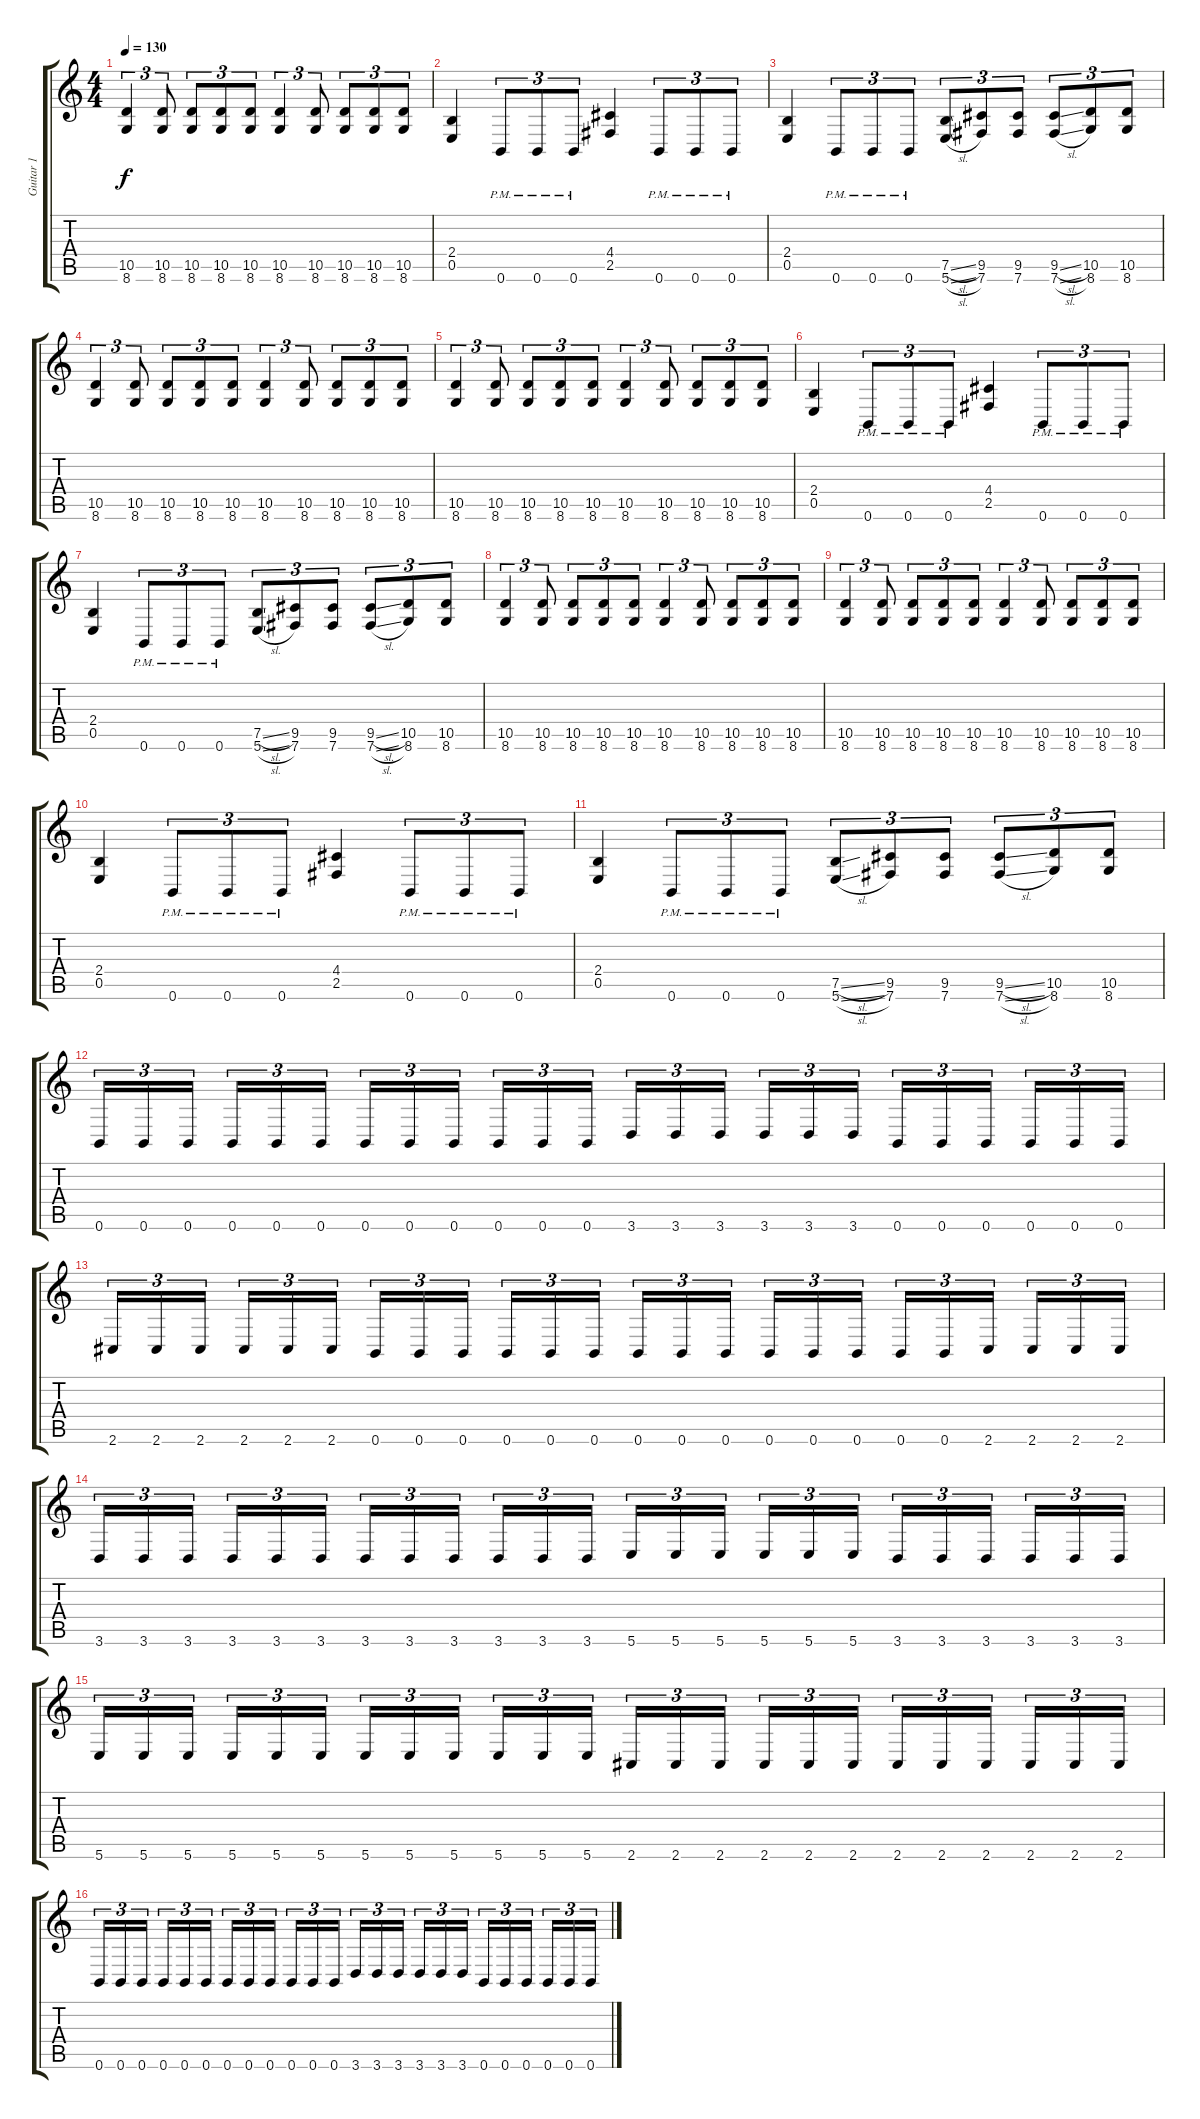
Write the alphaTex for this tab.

\track ("Guitar 1" "Guitar 1") {instrument distortionguitar}
\staff {score tabs}
\tuning (B3 Gb3 D3 A2 E2 B1) {hide}
\ts (4 4)
\tempo 130
\clef g2
\ks c
(10.5 8.6).4{tu (3 2) dy f} (10.5 8.6).8{tu (3 2)} (10.5 8.6).8{tu (3 2)} (10.5 8.6).8{tu (3 2)} (10.5 8.6).8{tu (3 2)} (10.5 8.6).4{tu (3 2)} (10.5 8.6).8{tu (3 2)} (10.5 8.6).8{tu (3 2)} (10.5 8.6).8{tu (3 2)} (10.5 8.6).8{tu (3 2)} |
(2.4 0.5).4 0.6{pm}.8{tu (3 2)} 0.6{pm}.8{tu (3 2)} 0.6{pm}.8{tu (3 2)} (4.4 2.5).4 0.6{pm}.8{tu (3 2)} 0.6{pm}.8{tu (3 2)} 0.6{pm}.8{tu (3 2)} |
(2.4 0.5).4 0.6{pm}.8{tu (3 2)} 0.6{pm}.8{tu (3 2)} 0.6{pm}.8{tu (3 2)} (7.5{sl} 5.6{sl}).8{tu (3 2)} (9.5 7.6).8{tu (3 2)} (9.5 7.6).8{tu (3 2)} (9.5{sl} 7.6{sl}).8{tu (3 2)} (10.5 8.6).8{tu (3 2)} (10.5 8.6).8{tu (3 2)} |
(10.5 8.6).4{tu (3 2)} (10.5 8.6).8{tu (3 2)} (10.5 8.6).8{tu (3 2)} (10.5 8.6).8{tu (3 2)} (10.5 8.6).8{tu (3 2)} (10.5 8.6).4{tu (3 2)} (10.5 8.6).8{tu (3 2)} (10.5 8.6).8{tu (3 2)} (10.5 8.6).8{tu (3 2)} (10.5 8.6).8{tu (3 2)} |
(10.5 8.6).4{tu (3 2)} (10.5 8.6).8{tu (3 2)} (10.5 8.6).8{tu (3 2)} (10.5 8.6).8{tu (3 2)} (10.5 8.6).8{tu (3 2)} (10.5 8.6).4{tu (3 2)} (10.5 8.6).8{tu (3 2)} (10.5 8.6).8{tu (3 2)} (10.5 8.6).8{tu (3 2)} (10.5 8.6).8{tu (3 2)} |
(2.4 0.5).4 0.6{pm}.8{tu (3 2)} 0.6{pm}.8{tu (3 2)} 0.6{pm}.8{tu (3 2)} (4.4 2.5).4 0.6{pm}.8{tu (3 2)} 0.6{pm}.8{tu (3 2)} 0.6{pm}.8{tu (3 2)} |
(2.4 0.5).4 0.6{pm}.8{tu (3 2)} 0.6{pm}.8{tu (3 2)} 0.6{pm}.8{tu (3 2)} (7.5{sl} 5.6{sl}).8{tu (3 2)} (9.5 7.6).8{tu (3 2)} (9.5 7.6).8{tu (3 2)} (9.5{sl} 7.6{sl}).8{tu (3 2)} (10.5 8.6).8{tu (3 2)} (10.5 8.6).8{tu (3 2)} |
(10.5 8.6).4{tu (3 2)} (10.5 8.6).8{tu (3 2)} (10.5 8.6).8{tu (3 2)} (10.5 8.6).8{tu (3 2)} (10.5 8.6).8{tu (3 2)} (10.5 8.6).4{tu (3 2)} (10.5 8.6).8{tu (3 2)} (10.5 8.6).8{tu (3 2)} (10.5 8.6).8{tu (3 2)} (10.5 8.6).8{tu (3 2)} |
(10.5 8.6).4{tu (3 2)} (10.5 8.6).8{tu (3 2)} (10.5 8.6).8{tu (3 2)} (10.5 8.6).8{tu (3 2)} (10.5 8.6).8{tu (3 2)} (10.5 8.6).4{tu (3 2)} (10.5 8.6).8{tu (3 2)} (10.5 8.6).8{tu (3 2)} (10.5 8.6).8{tu (3 2)} (10.5 8.6).8{tu (3 2)} |
(2.4 0.5).4 0.6{pm}.8{tu (3 2)} 0.6{pm}.8{tu (3 2)} 0.6{pm}.8{tu (3 2)} (4.4 2.5).4 0.6{pm}.8{tu (3 2)} 0.6{pm}.8{tu (3 2)} 0.6{pm}.8{tu (3 2)} |
(2.4 0.5).4 0.6{pm}.8{tu (3 2)} 0.6{pm}.8{tu (3 2)} 0.6{pm}.8{tu (3 2)} (7.5{sl} 5.6{sl}).8{tu (3 2)} (9.5 7.6).8{tu (3 2)} (9.5 7.6).8{tu (3 2)} (9.5{sl} 7.6{sl}).8{tu (3 2)} (10.5 8.6).8{tu (3 2)} (10.5 8.6).8{tu (3 2)} |
0.6.16{tu (3 2)} 0.6.16{tu (3 2)} 0.6.16{tu (3 2)} 0.6.16{tu (3 2)} 0.6.16{tu (3 2)} 0.6.16{tu (3 2)} 0.6.16{tu (3 2)} 0.6.16{tu (3 2)} 0.6.16{tu (3 2)} 0.6.16{tu (3 2)} 0.6.16{tu (3 2)} 0.6.16{tu (3 2)} 3.6.16{tu (3 2)} 3.6.16{tu (3 2)} 3.6.16{tu (3 2)} 3.6.16{tu (3 2)} 3.6.16{tu (3 2)} 3.6.16{tu (3 2)} 0.6.16{tu (3 2)} 0.6.16{tu (3 2)} 0.6.16{tu (3 2)} 0.6.16{tu (3 2)} 0.6.16{tu (3 2)} 0.6.16{tu (3 2)} |
2.6.16{tu (3 2)} 2.6.16{tu (3 2)} 2.6.16{tu (3 2)} 2.6.16{tu (3 2)} 2.6.16{tu (3 2)} 2.6.16{tu (3 2)} 0.6.16{tu (3 2)} 0.6.16{tu (3 2)} 0.6.16{tu (3 2)} 0.6.16{tu (3 2)} 0.6.16{tu (3 2)} 0.6.16{tu (3 2)} 0.6.16{tu (3 2)} 0.6.16{tu (3 2)} 0.6.16{tu (3 2)} 0.6.16{tu (3 2)} 0.6.16{tu (3 2)} 0.6.16{tu (3 2)} 0.6.16{tu (3 2)} 0.6.16{tu (3 2)} 2.6.16{tu (3 2)} 2.6.16{tu (3 2)} 2.6.16{tu (3 2)} 2.6.16{tu (3 2)} |
3.6.16{tu (3 2)} 3.6.16{tu (3 2)} 3.6.16{tu (3 2)} 3.6.16{tu (3 2)} 3.6.16{tu (3 2)} 3.6.16{tu (3 2)} 3.6.16{tu (3 2)} 3.6.16{tu (3 2)} 3.6.16{tu (3 2)} 3.6.16{tu (3 2)} 3.6.16{tu (3 2)} 3.6.16{tu (3 2)} 5.6.16{tu (3 2)} 5.6.16{tu (3 2)} 5.6.16{tu (3 2)} 5.6.16{tu (3 2)} 5.6.16{tu (3 2)} 5.6.16{tu (3 2)} 3.6.16{tu (3 2)} 3.6.16{tu (3 2)} 3.6.16{tu (3 2)} 3.6.16{tu (3 2)} 3.6.16{tu (3 2)} 3.6.16{tu (3 2)} |
5.6.16{tu (3 2)} 5.6.16{tu (3 2)} 5.6.16{tu (3 2)} 5.6.16{tu (3 2)} 5.6.16{tu (3 2)} 5.6.16{tu (3 2)} 5.6.16{tu (3 2)} 5.6.16{tu (3 2)} 5.6.16{tu (3 2)} 5.6.16{tu (3 2)} 5.6.16{tu (3 2)} 5.6.16{tu (3 2)} 2.6.16{tu (3 2)} 2.6.16{tu (3 2)} 2.6.16{tu (3 2)} 2.6.16{tu (3 2)} 2.6.16{tu (3 2)} 2.6.16{tu (3 2)} 2.6.16{tu (3 2)} 2.6.16{tu (3 2)} 2.6.16{tu (3 2)} 2.6.16{tu (3 2)} 2.6.16{tu (3 2)} 2.6.16{tu (3 2)} |
0.6.16{tu (3 2)} 0.6.16{tu (3 2)} 0.6.16{tu (3 2)} 0.6.16{tu (3 2)} 0.6.16{tu (3 2)} 0.6.16{tu (3 2)} 0.6.16{tu (3 2)} 0.6.16{tu (3 2)} 0.6.16{tu (3 2)} 0.6.16{tu (3 2)} 0.6.16{tu (3 2)} 0.6.16{tu (3 2)} 3.6.16{tu (3 2)} 3.6.16{tu (3 2)} 3.6.16{tu (3 2)} 3.6.16{tu (3 2)} 3.6.16{tu (3 2)} 3.6.16{tu (3 2)} 0.6.16{tu (3 2)} 0.6.16{tu (3 2)} 0.6.16{tu (3 2)} 0.6.16{tu (3 2)} 0.6.16{tu (3 2)} 0.6.16{tu (3 2)}
